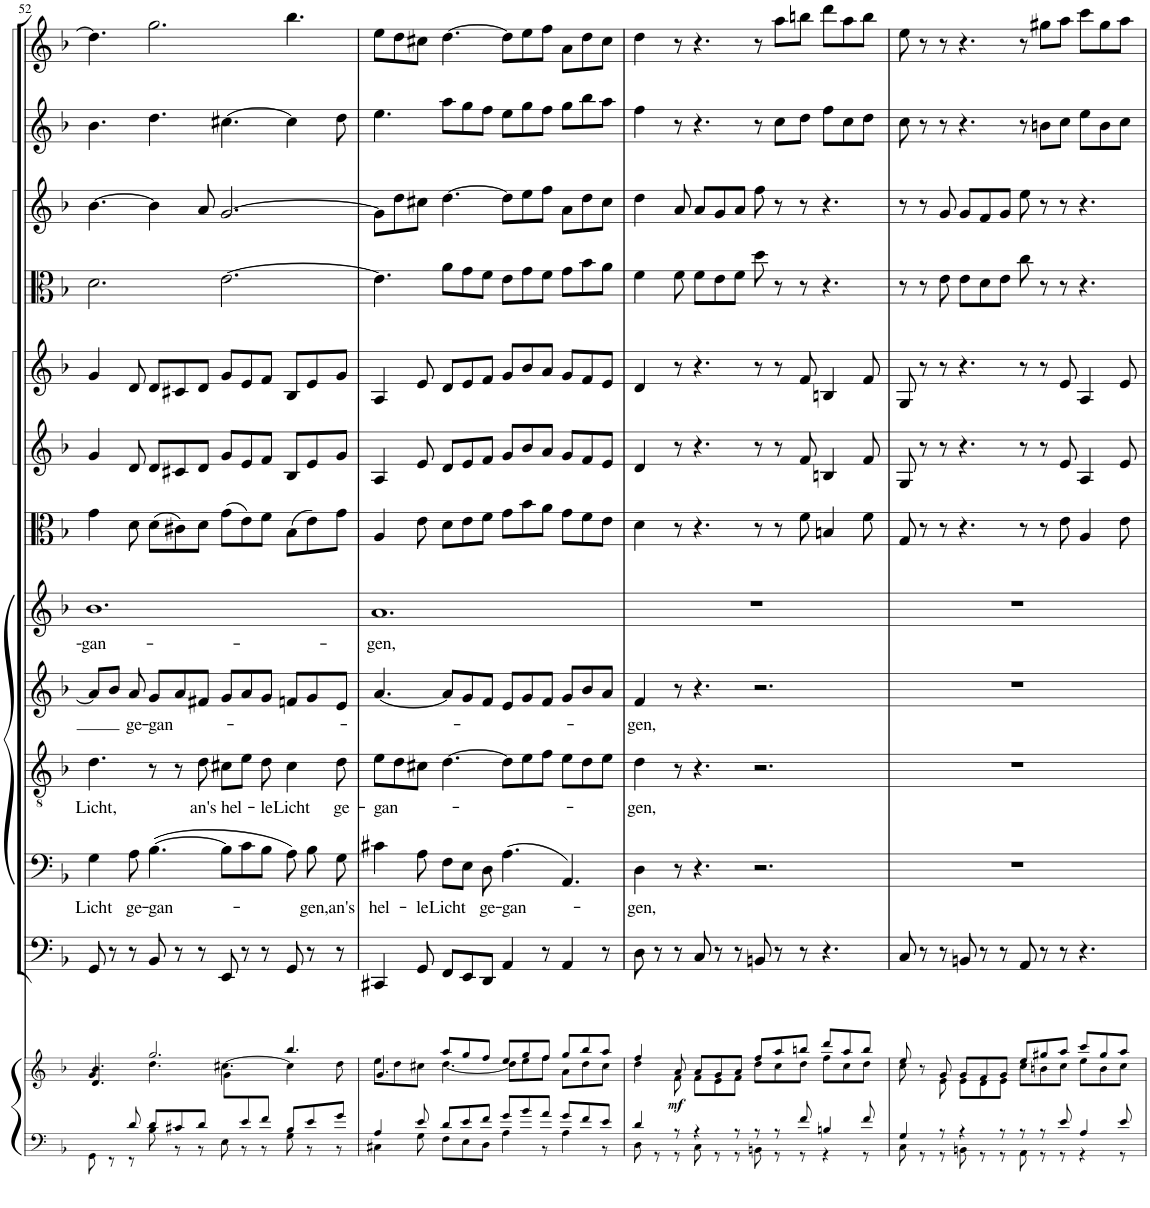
**kern	**kern	**dynam	**kern	**kern	**text	**kern	**text	**kern	**text	**kern	**text	**kern	**kern	**kern	**kern	**kern	**kern	**kern
*part13	*part13	*part13	*part12	*part11	*part11	*part10	*part10	*part9	*part9	*part8	*part8	*part7	*part6	*part5	*part4	*part3	*part2	*part1
*staff14	*staff13	*staff13/14	*staff12	*staff11	*staff11	*staff10	*staff10	*staff9	*staff9	*staff8	*staff8	*staff7	*staff6	*staff5	*staff4	*staff3	*staff2	*staff1
*I"Piano reduction	*	*	*I"Continuo	*I"Basso	*	*I"Tenore	*	*I"Alto	*	*I"Soprano	*	*I"Viola	*I"Violino II	*I"Violino I	*I"Oboe II (Oboe da caccia)	*I"Oboe I	*I"Flauto II	*I"Flauto I
*I'Pno	*	*	*	*	*	*	*	*	*	*	*	*I'Vla	*I'Vln	*I'Vln	*	*I'Ob	*I'Fl	*I'Fl
!!LO:PB:g=z
*clefF4	*clefG2	*	*clefF4	*clefF4	*	*clefGv2	*	*clefG2	*	*clefG2	*	*clefC3	*clefG2	*clefG2	*clefC3	*clefG2	*clefG2	*clefG2
*	*	*	*	*	*	*	*	*	*	*	*	*	*	*	*Trd12c21	*	*	*
*k[b-]	*k[b-]	*	*k[b-]	*k[b-]	*	*k[b-]	*	*k[b-]	*	*k[b-]	*	*k[b-]	*k[b-]	*k[b-]	*k[b-]	*k[b-]	*k[b-]	*k[b-]
*M12/8	*M12/8	*	*M12/8	*M12/8	*	*M12/8	*	*M12/8	*	*M12/8	*	*M12/8	*M12/8	*M12/8	*M12/8	*M12/8	*M12/8	*M12/8
=52	=52	=52	=52	=52	=52	=52	=52	=52	=52	=52	=52	=52	=52	=52	=52	=52	=52	=52
*^	*^	*	*	*	*	*	*	*	*	*	*	*	*	*	*	*	*	*
*	*	*	*^	*	*	*	*	*	*	*	*	*	*	*	*	*	*	*	*	*
!	!	!	!	!	!	!	!	!LO:LY:b	!	!LO:LY:b	!	!	!	!LO:LY:b	!	!	!	!	!	!	!
4ryy	8GG\	4.d/ 4.b-/	4ryy	4g/	.	8GG/	4G\	Licht	4.d\	Licht,	8a/L]	.	1.b-	-gan-	4g\	4g/	4g/	2.d\	[4.b-\	4.b-\	4.dd\]
.	8r	.	.	.	.	8r	.	.	.	.	8b-/J	.	.	.	.	.	.	.	.	.	.
!	!	!	!	!	!	!	!	!LO:LY:b	!	!	!	!LO:LY:b	!	!	!	!	!	!	!	!	!
8d/	8r	.	8ryy	2ryy	.	8r	8A\	ge-	.	.	8a/	ge-	.	.	8d\	8d/	8d/	.	.	.	.
!	!	!	!	!	!	!	!	!LO:LY:b	!	!	!	!LO:LY:b	!	!	!	!	!	!	!	!	!
8d/L	8B-\	2.gg/	4.dd\	.	.	8BB-/	([4.B-\	-gan-	8r	.	8g/L	-gan-	.	.	(8d\L	8d/L	8d/L	.	4b-\]	4.dd\	2.gg\
8c#X/	8r	.	.	.	.	8r	.	.	8r	.	8a/	.	.	.	8c#X\)	8c#X/	8c#X/	.	.	.	.
!	!	!	!	!	!	!	!	!	!	!LO:LY:b	!	!	!	!	!	!	!	!	!	!	!
8d/J	8r	.	.	.	.	8r	.	.	8d\	an's	8f#X/J	.	.	.	8d\J	8d/J	8d/J	.	8a/	.	.
!	!	!	!	!	!	!	!	!	!	!LO:LY:b	!	!	!	!	!	!	!	!	!	!	!
8ryy	8E\	.	[>4.cc#X\	8g\L	.	8EE/	8B-\L]	.	8c#X\L	hel-	8g/L	.	.	.	(8g\L	8g/L	8g/L	[2.e\	[2.g/	[4.cc#X\	.
8e/	8r	.	.	2ryy	.	8r	8c\	.	8e\J	.	8a/	.	.	.	8e\)	8e/	8e/	.	.	.	.
!	!	!	!	!	!	!	!	!	!	!LO:LY:b	!	!	!	!	!	!	!	!	!	!	!
8f/J	8r	.	.	.	.	8r	8B-\J	.	8d\	-le	8g/J	.	.	.	8f\J	8f/J	8f/J	.	.	.	.
!	!	!	!	!	!	!	!	!	!	!LO:LY:b	!	!	!	!	!	!	!	!	!	!	!
8B-/L	8G\	4.bb-/	4cc#\]	.	.	8GG/	8A\)	.	4c#\	Licht	8fn/L	.	.	.	(8B-\L	8B-/L	8B-/L	.	.	4cc#\]	4.bb-\
!	!	!	!	!	!	!	!	!LO:LY:b	!	!	!	!	!	!	!	!	!	!	!	!	!
8e/	8r	.	.	.	.	8r	8B-\	-gen,	.	.	8g/	.	.	.	8e\)	8e/	8e/	.	.	.	.
!	!	!	!	!	!	!	!	!LO:LY:b	!	!LO:LY:b	!	!	!	!	!	!	!	!	!	!	!
8g/J	8r	.	8dd\	8ryy	.	8r	8G\	an's	8d\	ge-	8e/J	.	.	.	8g\J	8g/J	8g/J	.	.	8dd\	.
=53	=53	=53	=53	=53	=53	=53	=53	=53	=53	=53	=53	=53	=53	=53	=53	=53	=53	=53	=53	=53	=53
!	!	!	!	!	!	!	!	!LO:LY:b	!	!LO:LY:b	!	!	!	!LO:LY:b	!	!	!	!	!	!	!
*	*	*	*v	*v	*	*	*	*	*	*	*	*	*	*	*	*	*	*	*	*	*
4A/	4C#X\	4.g/	8ee\L	.	4CC#X/	4c#X\	hel-	8e\L	-gan-	[4.a/	.	1.a	-gen,	4A/	4A/	4A/	4.e\]	8g\L]	4.ee\	8ee\L
.	.	.	8dd\	.	.	.	.	8d\	.	.	.	.	.	.	.	.	.	8dd\	.	8dd\
!	!	!	!	!	!	!	!LO:LY:b	!	!	!	!	!	!	!	!	!	!	!	!	!
8e/	8G\	.	8cc#X\J	.	8GG/	8A\	-le	8c#X\J	.	.	.	.	.	8e\	8e/	8e/	.	8cc#X\J	.	8cc#X\J
!	!	!	!	!	!	!	!LO:LY:b	!	!	!	!	!	!	!	!	!	!	!	!	!
8d/L	8F\L	8aa/L	[4.dd\	.	8FF/L	8F\L	Licht	[4.d\	.	8a/L]	.	.	.	8d\L	8d/L	8d/L	8a\L	[4.dd\	8aa\L	[4.dd\
8e/	8E\	8gg/	.	.	8EE/	8E\J	.	.	.	8g/	.	.	.	8e\	8e/	8e/	8g\	.	8gg\	.
!	!	!	!	!	!	!	!LO:LY:b	!	!	!	!	!	!	!	!	!	!	!	!	!
8f/J	8D\J	8ff/J	.	.	8DD/J	8D\	ge-	.	.	8f/J	.	.	.	8f\J	8f/J	8f/J	8f\J	.	8ff\J	.
!	!	!	!	!	!	!	!LO:LY:b	!	!	!	!	!	!	!	!	!	!	!	!	!
8g/L	4A\	8ee/L	8dd\L]	.	4AA/	(4.A\	-gan-	8d\L]	.	8e/L	.	.	.	8g\L	8g/L	8g/L	8e\L	8dd\L]	8ee\L	8dd\L]
8b-/	.	8gg/	8ee\	.	.	.	.	8e\	.	8g/	.	.	.	8b-\	8b-/	8b-/	8g\	8ee\	8gg\	8ee\
8a/J	8r	8ff/J	8ff\J	.	8r	.	.	8f\J	.	8f/J	.	.	.	8a\J	8a/J	8a/J	8f\J	8ff\J	8ff\J	8ff\J
8g/L	4A\	8gg/L	8a\L	.	4AA/	4.AA/)	.	8e\L	.	8g/L	.	.	.	8g\L	8g/L	8g/L	8g\L	8a\L	8gg\L	8a\L
8f/	.	8bb-/	8dd\	.	.	.	.	8d\	.	8b-/	.	.	.	8f\	8f/	8f/	8b-\	8dd\	8bb-\	8dd\
8e/J	8r	8aa/J	8cc#\J	.	8r	.	.	8e\J	.	8a/J	.	.	.	8e\J	8e/J	8e/J	8a\J	8cc#\J	8aa\J	8cc#\J
=54	=54	=54	=54	=54	=54	=54	=54	=54	=54	=54	=54	=54	=54	=54	=54	=54	=54	=54	=54	=54
!	!	!	!	!	!	!	!LO:LY:b	!	!LO:LY:b	!	!LO:LY:b	!	!	!	!	!	!	!	!	!
4d/	8D\	4ff/	4dd\	.	8D\	4D\	-gen,	4d\	-gen,	4f/	-gen,	1.r	.	4d\	4d/	4d/	4f\	4dd\	4ff\	4dd\
.	8r	.	.	.	8r	.	.	.	.	.	.	.	.	.	.	.	.	.	.	.
!	!	!	!	!LO:DY:b	!	!	!	!	!	!	!	!	!	!	!	!	!	!	!	!
8r	8r	8a/	8f\	mf	8r	8r	.	8r	.	8r	.	.	.	8r	8r	8r	8f\	8a/	8r	8r
4r	8C\	8a/L	8f\L	.	8C/	4.r	.	4.r	.	4.r	.	.	.	4.r	4.r	4.r	8f\L	8a/L	4.r	4.r
.	8r	8g/	8e\	.	8r	.	.	.	.	.	.	.	.	.	.	.	8e\	8g/	.	.
8r	8r	8a/J	8f\J	.	8r	.	.	.	.	.	.	.	.	.	.	.	8f\J	8a/J	.	.
8r	8BBn\	8ff/L	8dd\L	.	8BBn/	2.r	.	2.r	.	2.r	.	.	.	8r	8r	8r	8dd\	8ff\	8r	8r
8r	8r	8aa/	8cc\	.	8r	.	.	.	.	.	.	.	.	8r	8r	8r	8r	8r	8cc\L	8aa\L
8f/	8r	8bbn/J	8dd\J	.	8r	.	.	.	.	.	.	.	.	8f\	8f/	8f/	8r	8r	8dd\J	8bbn\J
4Bn/	4r	8ddd/L	8ff\L	.	4.r	.	.	.	.	.	.	.	.	4Bn/	4Bn/	4Bn/	4.r	4.r	8ff\L	8ddd\L
.	.	8aa/	8cc\	.	.	.	.	.	.	.	.	.	.	.	.	.	.	.	8cc\	8aa\
8f/	8r	8bb/J	8dd\J	.	.	.	.	.	.	.	.	.	.	8f\	8f/	8f/	.	.	8dd\J	8bb\J
=55	=55	=55	=55	=55	=55	=55	=55	=55	=55	=55	=55	=55	=55	=55	=55	=55	=55	=55	=55	=55
4G/	8C\	8ee/	8cc\	.	8C/	1.r	.	1.r	.	1.r	.	1.r	.	8G/	8G/	8G/	8r	8r	8cc\	8ee\
.	8r	8r	8ryy	.	8r	.	.	.	.	.	.	.	.	8r	8r	8r	8r	8r	8r	8r
8r	8r	8g/	8e\	.	8r	.	.	.	.	.	.	.	.	8r	8r	8r	8e\	8g/	8r	8r
4r	8BBn\	8g/L	8e\L	.	8BBn/	.	.	.	.	.	.	.	.	4.r	4.r	4.r	8e\L	8g/L	4.r	4.r
.	8r	8f/	8d\	.	8r	.	.	.	.	.	.	.	.	.	.	.	8d\	8f/	.	.
8r	8r	8g/J	8e\J	.	8r	.	.	.	.	.	.	.	.	.	.	.	8e\J	8g/J	.	.
8r	8AA\	8ee/L	8cc\L	.	8AA/	.	.	.	.	.	.	.	.	8r	8r	8r	8cc\	8ee\	8r	8r
8r	8r	8gg#X/	8bn\	.	8r	.	.	.	.	.	.	.	.	8r	8r	8r	8r	8r	8bn\L	8gg#X\L
8e/	8r	8aa/J	8cc\J	.	8r	.	.	.	.	.	.	.	.	8e\	8e/	8e/	8r	8r	8cc\J	8aa\J
4A/	4r	8ccc/L	8ee\L	.	4.r	.	.	.	.	.	.	.	.	4A/	4A/	4A/	4.r	4.r	8ee\L	8ccc\L
.	.	8gg#/	8b\	.	.	.	.	.	.	.	.	.	.	.	.	.	.	.	8b\	8gg#\
8e/	8r	8aa/J	8cc\J	.	.	.	.	.	.	.	.	.	.	8e\	8e/	8e/	.	.	8cc\J	8aa\J
*v	*v	*	*	*	*	*	*	*	*	*	*	*	*	*	*	*	*	*	*	*
*	*v	*v	*	*	*	*	*	*	*	*	*	*	*	*	*	*	*	*	*
=	=	=	=	=	=	=	=	=	=	=	=	=	=	=	=	=	=	=
*-	*-	*-	*-	*-	*-	*-	*-	*-	*-	*-	*-	*-	*-	*-	*-	*-	*-	*-
